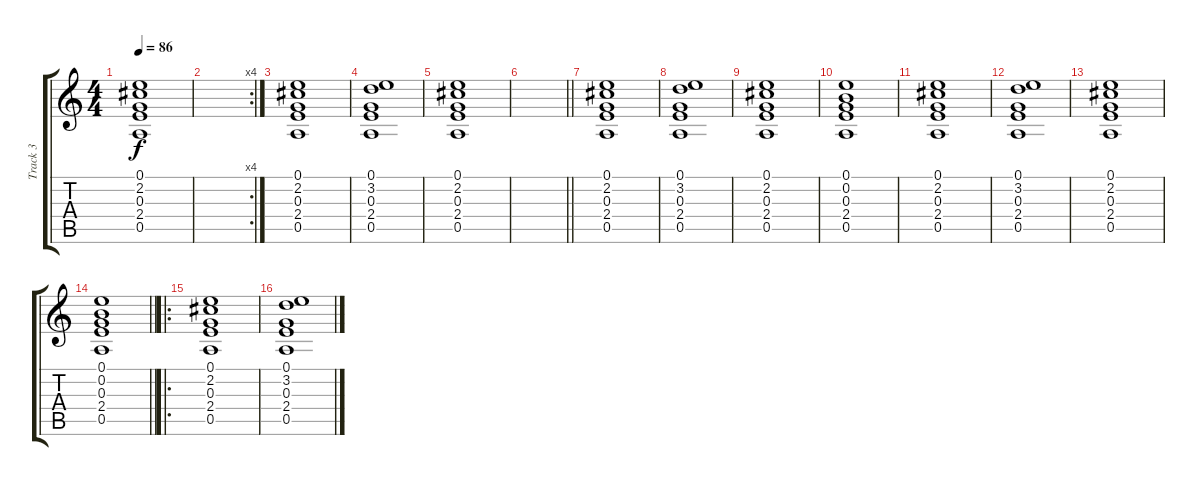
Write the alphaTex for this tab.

\track ("Track 3" "Track 3") {instrument overdrivenguitar}
\staff {score tabs}
\tuning (E4 B3 G3 D3 A2 E2) {hide}
\ts (4 4)
\tempo 86
\clef g2
\ks c
(0.1 2.2 0.3 2.4 0.5).1{dy f instrument overdrivenguitar} |
\rc 4
|
(0.1 2.2 0.3 2.4 0.5).1 |
(0.1 3.2 0.3 2.4 0.5).1 |
(0.1 2.2 0.3 2.4 0.5).1 |
\barLineRight lightlight
|
(0.1 2.2 0.3 2.4 0.5).1 |
(0.1 3.2 0.3 2.4 0.5).1 |
(0.1 2.2 0.3 2.4 0.5).1 |
(0.1 0.2 0.3 2.4 0.5).1 |
(0.1 2.2 0.3 2.4 0.5).1 |
(0.1 3.2 0.3 2.4 0.5).1 |
(0.1 2.2 0.3 2.4 0.5).1 |
\barLineRight lightlight
(0.1 0.2 0.3 2.4 0.5).1 |
\ro
(0.1 2.2 0.3 2.4 0.5).1 |
(0.1 3.2 0.3 2.4 0.5).1
